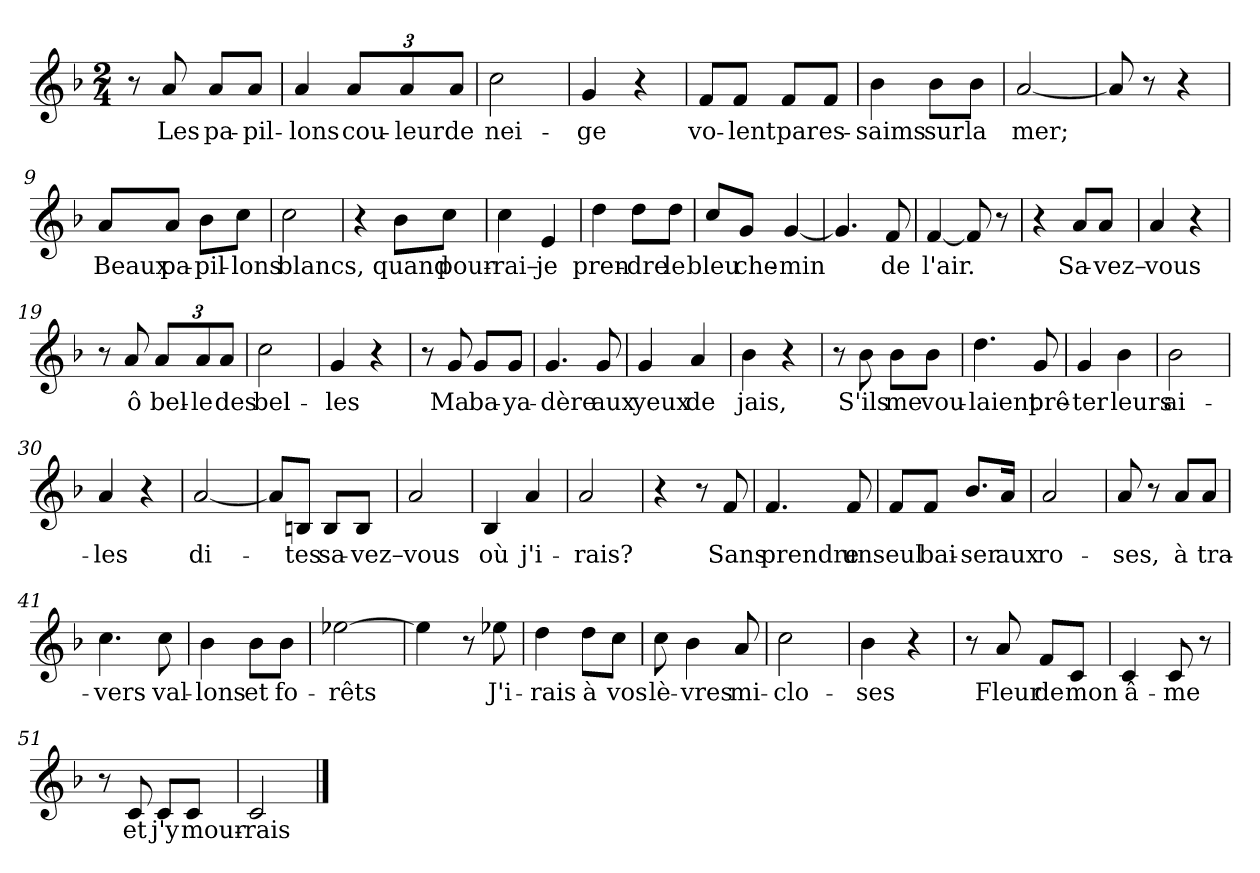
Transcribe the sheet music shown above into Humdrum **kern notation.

**kern	**text
*part1	*part1
*staff1	*staff1
*clefG2	*
*k[b-]	*
*M2/4	*
=1	=1
8r	.
!	!LO:LY:b
8a/	Les
!	!LO:LY:b
8a/L	pa-
!	!LO:LY:b
8a/J	-pil-
=2	=2
!	!LO:LY:b
4a/	-lons
!	!LO:LY:b
12a/L	cou-
!	!LO:LY:b
12a/	-leur
!	!LO:LY:b
12a/J	de
=3	=3
!	!LO:LY:b
2cc\	nei-
=4	=4
!	!LO:LY:b
4g/	-ge
4r	.
=5	=5
!	!LO:LY:b
8f/L	vo-
!	!LO:LY:b
8f/J	-lent
!	!LO:LY:b
8f/L	par
!	!LO:LY:b
8f/J	es-
=6	=6
!	!LO:LY:b
4b-\	-saims
!	!LO:LY:b
8b-\L	sur
!	!LO:LY:b
8b-\J	la
=7	=7
!	!LO:LY:b
[2a/	mer;
=8	=8
8a/]	.
8r	.
4r	.
=9	=9
!	!LO:LY:b
8a/L	Beaux
!	!LO:LY:b
8a/J	pa-
!	!LO:LY:b
8b-\L	-pil-
!	!LO:LY:b
8cc\J	-lons
=10	=10
!	!LO:LY:b
2cc\	blancs,
!!LO:LB:g=z
=11	=11
4r	.
!	!LO:LY:b
8b-\L	quand
!	!LO:LY:b
8cc\J	pour-
=12	=12
!	!LO:LY:b
4cc\	-rai–
!	!LO:LY:b
4e/	je
=13	=13
!	!LO:LY:b
4dd\	pren-
!	!LO:LY:b
8dd\L	-dre
!	!LO:LY:b
8dd\J	le
=14	=14
!	!LO:LY:b
8cc/L	bleu
!	!LO:LY:b
8g/J	che-
!	!LO:LY:b
[4g/	-min
=15	=15
4.g/]	.
!	!LO:LY:b
8f/	de
=16	=16
!	!LO:LY:b
[4f/	l'air.
8f/]	.
8r	.
=17	=17
4r	.
!	!LO:LY:b
8a/L	Sa-
!	!LO:LY:b
8a/J	-vez–
=18	=18
!	!LO:LY:b
4a/	vous
4r	.
=19	=19
8r	.
!	!LO:LY:b
8a/	ô
!	!LO:LY:b
12a/L	bel-
!	!LO:LY:b
12a/	-le
!	!LO:LY:b
12a/J	des
=20	=20
!	!LO:LY:b
2cc\	bel-
=21	=21
!	!LO:LY:b
4g/	-les
4r	.
!!LO:LB:g=z
=22	=22
8r	.
!	!LO:LY:b
8g/	Ma
!	!LO:LY:b
8g/L	ba-
!	!LO:LY:b
8g/J	-ya-
=23	=23
!	!LO:LY:b
4.g/	-dère
!	!LO:LY:b
8g/	aux
=24	=24
!	!LO:LY:b
4g/	yeux
!	!LO:LY:b
4a/	de
=25	=25
!	!LO:LY:b
4b-\	jais,
4r	.
=26	=26
8r	.
!	!LO:LY:b
8b-\	S'ils
!	!LO:LY:b
8b-\L	me
!	!LO:LY:b
8b-\J	vou-
=27	=27
!	!LO:LY:b
4.dd\	-laient
!	!LO:LY:b
8g/	prê-
=28	=28
!	!LO:LY:b
4g/	-ter
!	!LO:LY:b
4b-\	leurs
=29	=29
!	!LO:LY:b
2b-\	ai-
=30	=30
!	!LO:LY:b
4a/	-les
4r	.
=31	=31
!	!LO:LY:b
[2a/	di-
=32	=32
8a/L]	.
!	!LO:LY:b
8Bn/J	-tes
!	!LO:LY:b
8B/L	sa-
!	!LO:LY:b
8B/J	-vez–
!!LO:LB:g=z
=33	=33
!	!LO:LY:b
2a/	vous
=34	=34
!	!LO:LY:b
4B-/	où
!	!LO:LY:b
4a/	j'i-
=35	=35
!	!LO:LY:b
2a/	-rais?
=36	=36
4r	.
8r	.
!	!LO:LY:b
8f/	Sans
=37	=37
!	!LO:LY:b
4.f/	prendre
!	!LO:LY:b
8f/	un
=38	=38
!	!LO:LY:b
8f/L	seul
!	!LO:LY:b
8f/J	bai-
!	!LO:LY:b
8.b-/L	-ser
!	!LO:LY:b
16a/Jk	aux
=39	=39
!	!LO:LY:b
2a/	ro-
=40	=40
!	!LO:LY:b
8a/	-ses,
8r	.
!	!LO:LY:b
8a/L	à
!	!LO:LY:b
8a/J	tra-
=41	=41
!	!LO:LY:b
4.cc\	-vers
!	!LO:LY:b
8cc\	val-
=42	=42
!	!LO:LY:b
4b-\	-lons
!	!LO:LY:b
8b-\L	et
!	!LO:LY:b
8b-\J	fo-
=43	=43
!	!LO:LY:b
[2ee-X\	-rêts
=44	=44
4ee-\]	.
8r	.
!	!LO:LY:b
8ee-X\	J'i-
!!LO:LB:g=z
=45	=45
!	!LO:LY:b
4dd\	-rais
!	!LO:LY:b
8dd\L	à
!	!LO:LY:b
8cc\J	vos
=46	=46
!	!LO:LY:b
8cc\	lè-
!	!LO:LY:b
4b-\	-vres
!	!LO:LY:b
8a/	mi-
=47	=47
!	!LO:LY:b
2cc\	-clo-
=48	=48
!	!LO:LY:b
4b-\	-ses
4r	.
=49	=49
8r	.
!	!LO:LY:b
8a/	Fleur
!	!LO:LY:b
8f/L	de
!	!LO:LY:b
8c/J	mon
=50	=50
!	!LO:LY:b
4c/	â-
!	!LO:LY:b
8c/	-me
8r	.
=51	=51
8r	.
!	!LO:LY:b
8c/	et
!	!LO:LY:b
8c/L	j'y
!	!LO:LY:b
8c/J	mour-
=52	=52
!	!LO:LY:b
2c/	-rais
==	==
*-	*-
